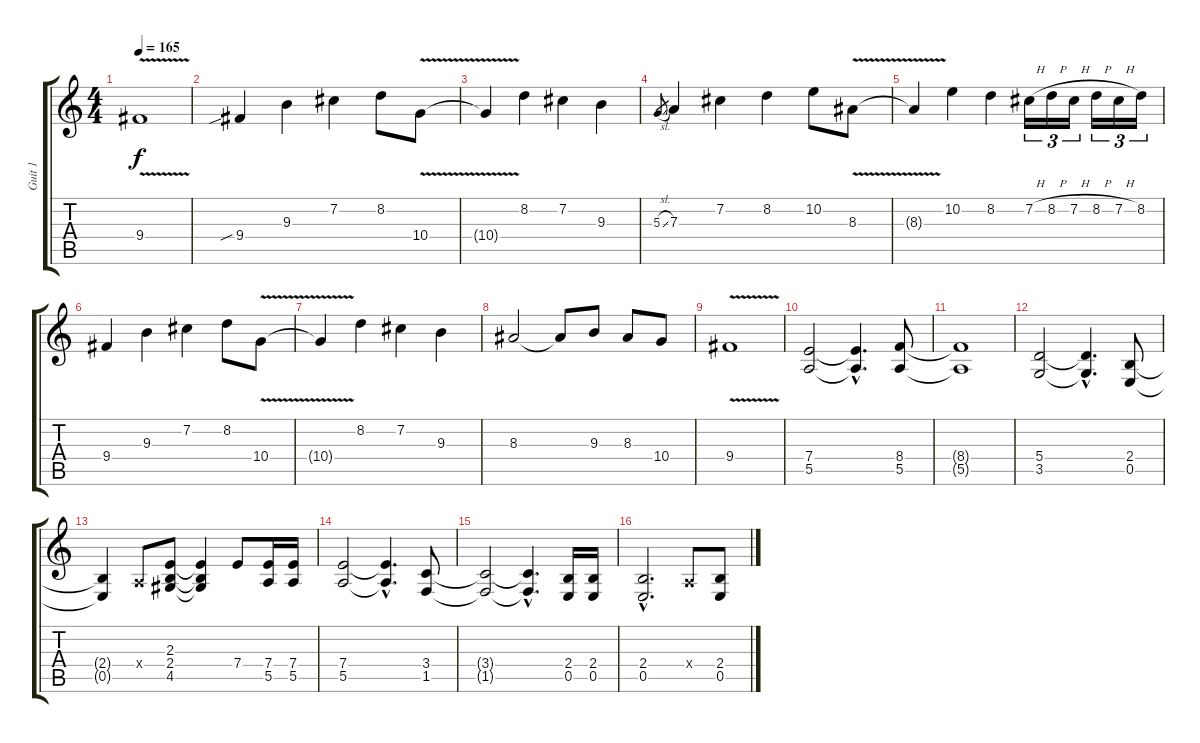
\track ("Guit 1" "Guit 1") {instrument distortionguitar}
\staff {score tabs}
\tuning (B3 Gb3 D3 A2 E2 B1) {hide}
\ts (4 4)
\tempo 165
\clef g2
\ks c
9.4{v}.1{dy f} |
9.4{sib}.4 9.3.4 7.2.4 8.2.8 10.4{v}.8 |
10.4{t}.4 8.2.4 7.2.4 9.3.4 |
5.3{sl}.8{gr} 7.3.4 7.2.4 8.2.4 10.2.8 8.3{v}.8 |
8.3{t}.4 10.2.4 8.2.4 7.2{h}.16{tu (3 2)} 8.2{h}.16{tu (3 2)} 7.2{h}.16{tu (3 2)} 8.2{h}.16{tu (3 2)} 7.2{h}.16{tu (3 2)} 8.2.16{tu (3 2)} |
9.4.4 9.3.4 7.2.4 8.2.8 10.4{v}.8 |
10.4{t}.4 8.2.4 7.2.4 9.3.4 |
8.3.2 8.3{t}.8 9.3.8 8.3.8 10.4.8 |
9.4{v}.1 |
(7.4 5.5).2 (7.4{hac t} 5.5{hac t}).4{d} (8.4 5.5).8 |
(8.4{t} 5.5{t}).1 |
(5.4 3.5).2 (5.4{hac t} 3.5{hac t}).4{d} (2.4 0.5).8 |
(2.4{t} 0.5{t}).4 0.4{x}.8 (2.3 2.4 4.5).8 (2.3{t} 2.4{t} 4.5{t}).4 7.4.8 (7.4 5.5).16 (7.4 5.5).16 |
(7.4 5.5).2 (7.4{hac t} 5.5{hac t}).4{d} (3.4 1.5).8 |
(3.4{t} 1.5{t}).2 (3.4{hac t} 1.5{hac t}).4{d} (2.4 0.5).16 (2.4 0.5).16 |
(2.4{hac} 0.5{hac}).2{d} 0.4{x}.8 (2.4 0.5).8
